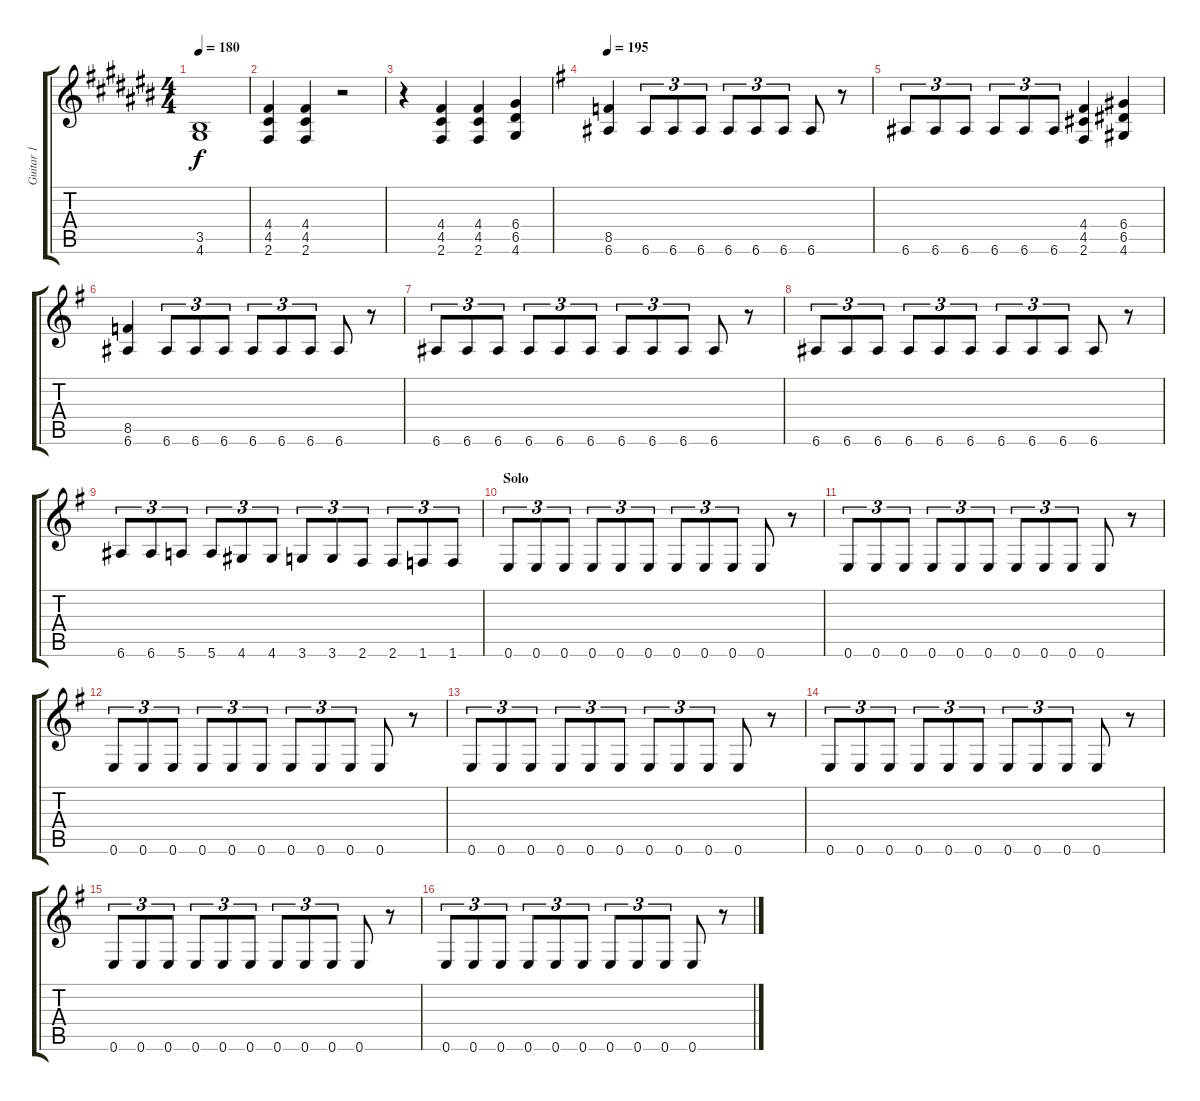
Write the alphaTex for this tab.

\track ("Guitar 1" "Guitar 1") {instrument overdrivenguitar}
\staff {score tabs}
\tuning (E4 B3 G3 D3 A2 E2) {hide}
\ts (4 4)
\tempo 180
\clef g2
\ks a#minor
(3.5 4.6).1{dy f} |
(4.4 4.5 2.6).4 (4.4 4.5 2.6).4 r.2 |
r.4 (4.4 4.5 2.6).4 (4.4 4.5 2.6).4 (6.4 6.5 4.6).4 |
\section ("" "")
\tempo 195
\ks eminor
(8.5 6.6).4 6.6.8{tu (3 2)} 6.6.8{tu (3 2)} 6.6.8{tu (3 2)} 6.6.8{tu (3 2)} 6.6.8{tu (3 2)} 6.6.8{tu (3 2)} 6.6.8 r.8 |
6.6.8{tu (3 2)} 6.6.8{tu (3 2)} 6.6.8{tu (3 2)} 6.6.8{tu (3 2)} 6.6.8{tu (3 2)} 6.6.8{tu (3 2)} (4.4 4.5 2.6).4 (6.4 6.5 4.6).4 |
(8.5 6.6).4 6.6.8{tu (3 2)} 6.6.8{tu (3 2)} 6.6.8{tu (3 2)} 6.6.8{tu (3 2)} 6.6.8{tu (3 2)} 6.6.8{tu (3 2)} 6.6.8 r.8 |
6.6.8{tu (3 2)} 6.6.8{tu (3 2)} 6.6.8{tu (3 2)} 6.6.8{tu (3 2)} 6.6.8{tu (3 2)} 6.6.8{tu (3 2)} 6.6.8{tu (3 2)} 6.6.8{tu (3 2)} 6.6.8{tu (3 2)} 6.6.8 r.8 |
6.6.8{tu (3 2)} 6.6.8{tu (3 2)} 6.6.8{tu (3 2)} 6.6.8{tu (3 2)} 6.6.8{tu (3 2)} 6.6.8{tu (3 2)} 6.6.8{tu (3 2)} 6.6.8{tu (3 2)} 6.6.8{tu (3 2)} 6.6.8 r.8 |
6.6.8{tu (3 2)} 6.6.8{tu (3 2)} 5.6.8{tu (3 2)} 5.6.8{tu (3 2)} 4.6.8{tu (3 2)} 4.6.8{tu (3 2)} 3.6.8{tu (3 2)} 3.6.8{tu (3 2)} 2.6.8{tu (3 2)} 2.6.8{tu (3 2)} 1.6.8{tu (3 2)} 1.6.8{tu (3 2)} |
\section ("" "Solo")
0.6.8{tu (3 2)} 0.6.8{tu (3 2)} 0.6.8{tu (3 2)} 0.6.8{tu (3 2)} 0.6.8{tu (3 2)} 0.6.8{tu (3 2)} 0.6.8{tu (3 2)} 0.6.8{tu (3 2)} 0.6.8{tu (3 2)} 0.6.8 r.8 |
0.6.8{tu (3 2)} 0.6.8{tu (3 2)} 0.6.8{tu (3 2)} 0.6.8{tu (3 2)} 0.6.8{tu (3 2)} 0.6.8{tu (3 2)} 0.6.8{tu (3 2)} 0.6.8{tu (3 2)} 0.6.8{tu (3 2)} 0.6.8 r.8 |
0.6.8{tu (3 2)} 0.6.8{tu (3 2)} 0.6.8{tu (3 2)} 0.6.8{tu (3 2)} 0.6.8{tu (3 2)} 0.6.8{tu (3 2)} 0.6.8{tu (3 2)} 0.6.8{tu (3 2)} 0.6.8{tu (3 2)} 0.6.8 r.8 |
0.6.8{tu (3 2)} 0.6.8{tu (3 2)} 0.6.8{tu (3 2)} 0.6.8{tu (3 2)} 0.6.8{tu (3 2)} 0.6.8{tu (3 2)} 0.6.8{tu (3 2)} 0.6.8{tu (3 2)} 0.6.8{tu (3 2)} 0.6.8 r.8 |
0.6.8{tu (3 2)} 0.6.8{tu (3 2)} 0.6.8{tu (3 2)} 0.6.8{tu (3 2)} 0.6.8{tu (3 2)} 0.6.8{tu (3 2)} 0.6.8{tu (3 2)} 0.6.8{tu (3 2)} 0.6.8{tu (3 2)} 0.6.8 r.8 |
0.6.8{tu (3 2)} 0.6.8{tu (3 2)} 0.6.8{tu (3 2)} 0.6.8{tu (3 2)} 0.6.8{tu (3 2)} 0.6.8{tu (3 2)} 0.6.8{tu (3 2)} 0.6.8{tu (3 2)} 0.6.8{tu (3 2)} 0.6.8 r.8 |
0.6.8{tu (3 2)} 0.6.8{tu (3 2)} 0.6.8{tu (3 2)} 0.6.8{tu (3 2)} 0.6.8{tu (3 2)} 0.6.8{tu (3 2)} 0.6.8{tu (3 2)} 0.6.8{tu (3 2)} 0.6.8{tu (3 2)} 0.6.8 r.8
